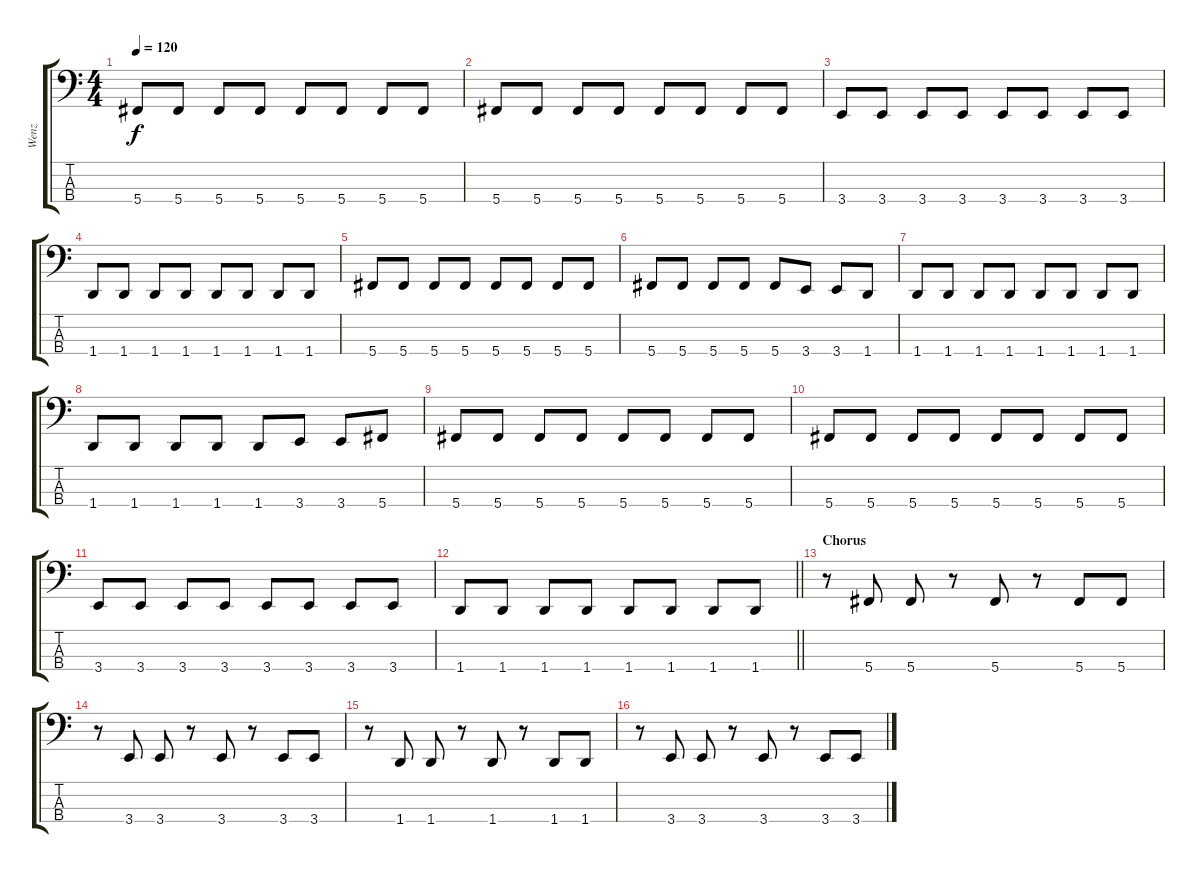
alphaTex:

\track ("Wenz" "Wenz") {instrument electricbasspick}
\staff {score tabs}
\tuning (Gb2 Db2 Ab1 Db1) {hide}
\ts (4 4)
\tempo 120
\clef f4
\ks c
5.4.8{dy f} 5.4.8 5.4.8 5.4.8 5.4.8 5.4.8 5.4.8 5.4.8 |
5.4.8 5.4.8 5.4.8 5.4.8 5.4.8 5.4.8 5.4.8 5.4.8 |
3.4.8 3.4.8 3.4.8 3.4.8 3.4.8 3.4.8 3.4.8 3.4.8 |
1.4.8 1.4.8 1.4.8 1.4.8 1.4.8 1.4.8 1.4.8 1.4.8 |
5.4.8 5.4.8 5.4.8 5.4.8 5.4.8 5.4.8 5.4.8 5.4.8 |
5.4.8 5.4.8 5.4.8 5.4.8 5.4.8 3.4.8 3.4.8 1.4.8 |
1.4.8 1.4.8 1.4.8 1.4.8 1.4.8 1.4.8 1.4.8 1.4.8 |
1.4.8 1.4.8 1.4.8 1.4.8 1.4.8 3.4.8 3.4.8 5.4.8 |
5.4.8 5.4.8 5.4.8 5.4.8 5.4.8 5.4.8 5.4.8 5.4.8 |
5.4.8 5.4.8 5.4.8 5.4.8 5.4.8 5.4.8 5.4.8 5.4.8 |
3.4.8 3.4.8 3.4.8 3.4.8 3.4.8 3.4.8 3.4.8 3.4.8 |
\barLineRight lightlight
1.4.8 1.4.8 1.4.8 1.4.8 1.4.8 1.4.8 1.4.8 1.4.8 |
\section ("" "Chorus")
r.8 5.4.8 5.4.8 r.8 5.4.8 r.8 5.4.8 5.4.8 |
r.8 3.4.8 3.4.8 r.8 3.4.8 r.8 3.4.8 3.4.8 |
r.8 1.4.8 1.4.8 r.8 1.4.8 r.8 1.4.8 1.4.8 |
r.8 3.4.8 3.4.8 r.8 3.4.8 r.8 3.4.8 3.4.8
